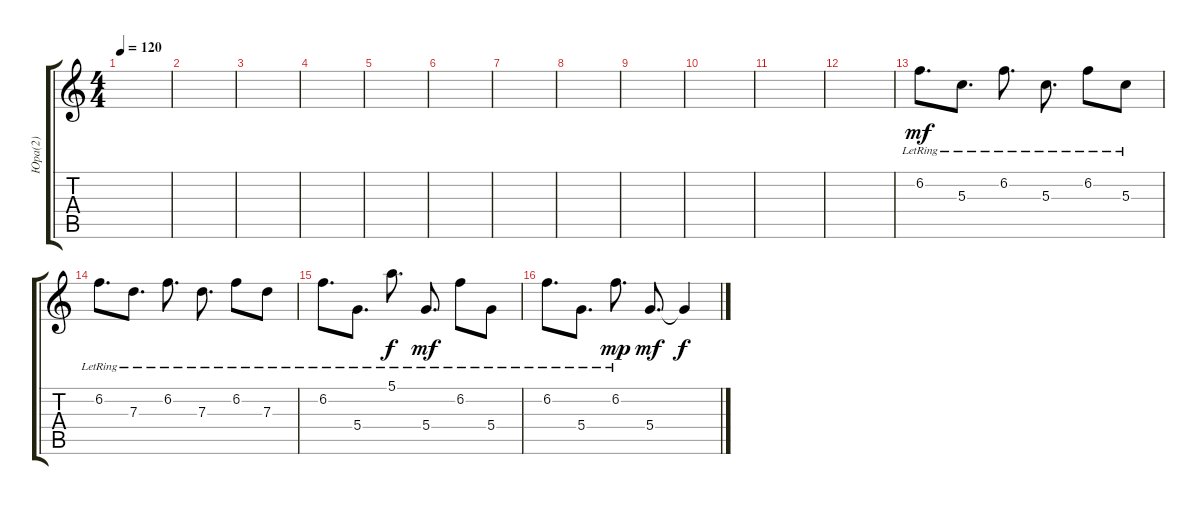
\track ("Юра(2)" "Юра(2)") {instrument acousticguitarsteel}
\staff {score tabs}
\tuning (E4 B3 G3 D3 A2 E2) {hide}
\ts (4 4)
\tempo 120
\clef g2
\ks c
|
|
|
|
|
|
|
|
|
|
|
|
6.2{lr}.8{d dy mf} 5.3{lr}.8{d} 6.2{lr}.8{d} 5.3{lr}.8{d} 6.2{lr}.8 5.3{lr}.8 |
6.2{lr}.8{d} 7.3{lr}.8{d} 6.2{lr}.8{d} 7.3{lr}.8{d} 6.2{lr}.8 7.3{lr}.8 |
6.2{lr}.8{d} 5.4{lr}.8{d} 5.1{lr}.8{d dy f} 5.4{lr}.8{d dy mf} 6.2{lr}.8 5.4{lr}.8 |
6.2{lr}.8{d} 5.4{lr}.8{d} 6.2{lr}.8{d dy mp} 5.4.8{d dy mf} 5.4{t}.4{dy f}
